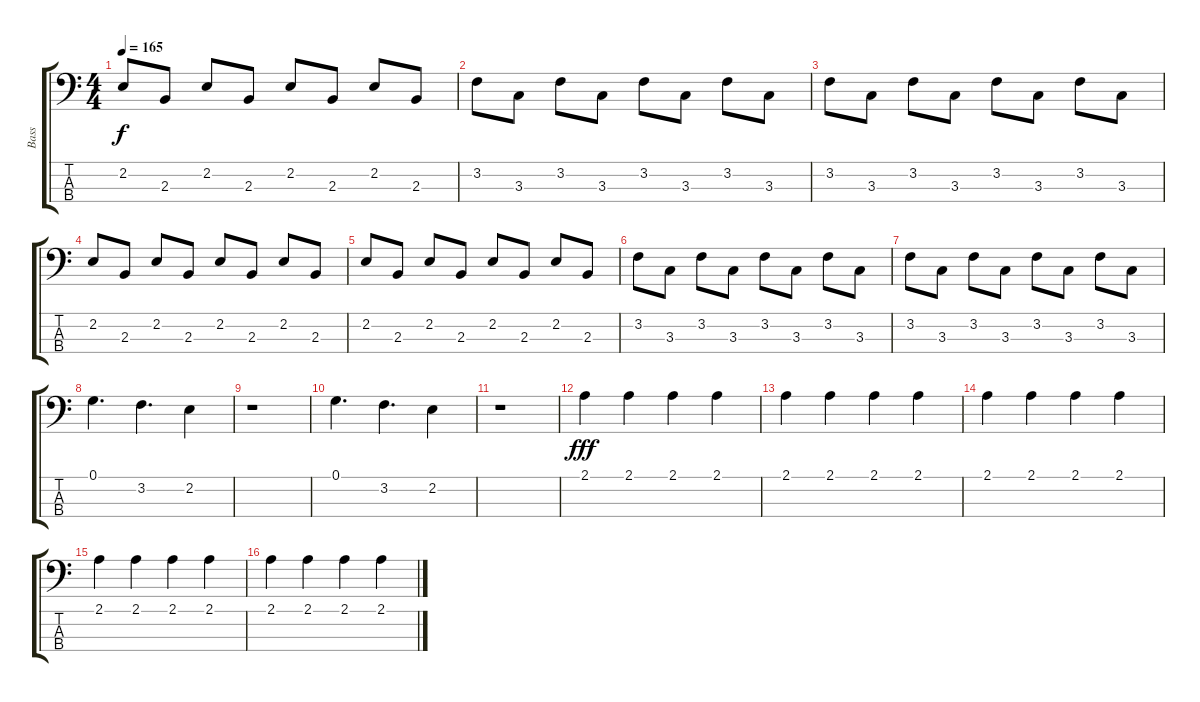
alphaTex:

\track ("Bass" "Bass") {instrument acousticbass}
\staff {score tabs}
\tuning (G2 D2 A1 E1) {hide}
\ts (4 4)
\tempo 165
\clef f4
\ks c
2.2.8{dy f} 2.3.8 2.2.8 2.3.8 2.2.8 2.3.8 2.2.8 2.3.8 |
3.2.8 3.3.8 3.2.8 3.3.8 3.2.8 3.3.8 3.2.8 3.3.8 |
3.2.8 3.3.8 3.2.8 3.3.8 3.2.8 3.3.8 3.2.8 3.3.8 |
2.2.8 2.3.8 2.2.8 2.3.8 2.2.8 2.3.8 2.2.8 2.3.8 |
2.2.8 2.3.8 2.2.8 2.3.8 2.2.8 2.3.8 2.2.8 2.3.8 |
3.2.8 3.3.8 3.2.8 3.3.8 3.2.8 3.3.8 3.2.8 3.3.8 |
3.2.8 3.3.8 3.2.8 3.3.8 3.2.8 3.3.8 3.2.8 3.3.8 |
0.1.4{d} 3.2.4{d} 2.2.4 |
r.1 |
0.1.4{d} 3.2.4{d} 2.2.4 |
r.1 |
2.1.4{dy fff} 2.1.4 2.1.4 2.1.4 |
2.1.4 2.1.4 2.1.4 2.1.4 |
2.1.4 2.1.4 2.1.4 2.1.4 |
2.1.4 2.1.4 2.1.4 2.1.4 |
2.1.4 2.1.4 2.1.4 2.1.4
